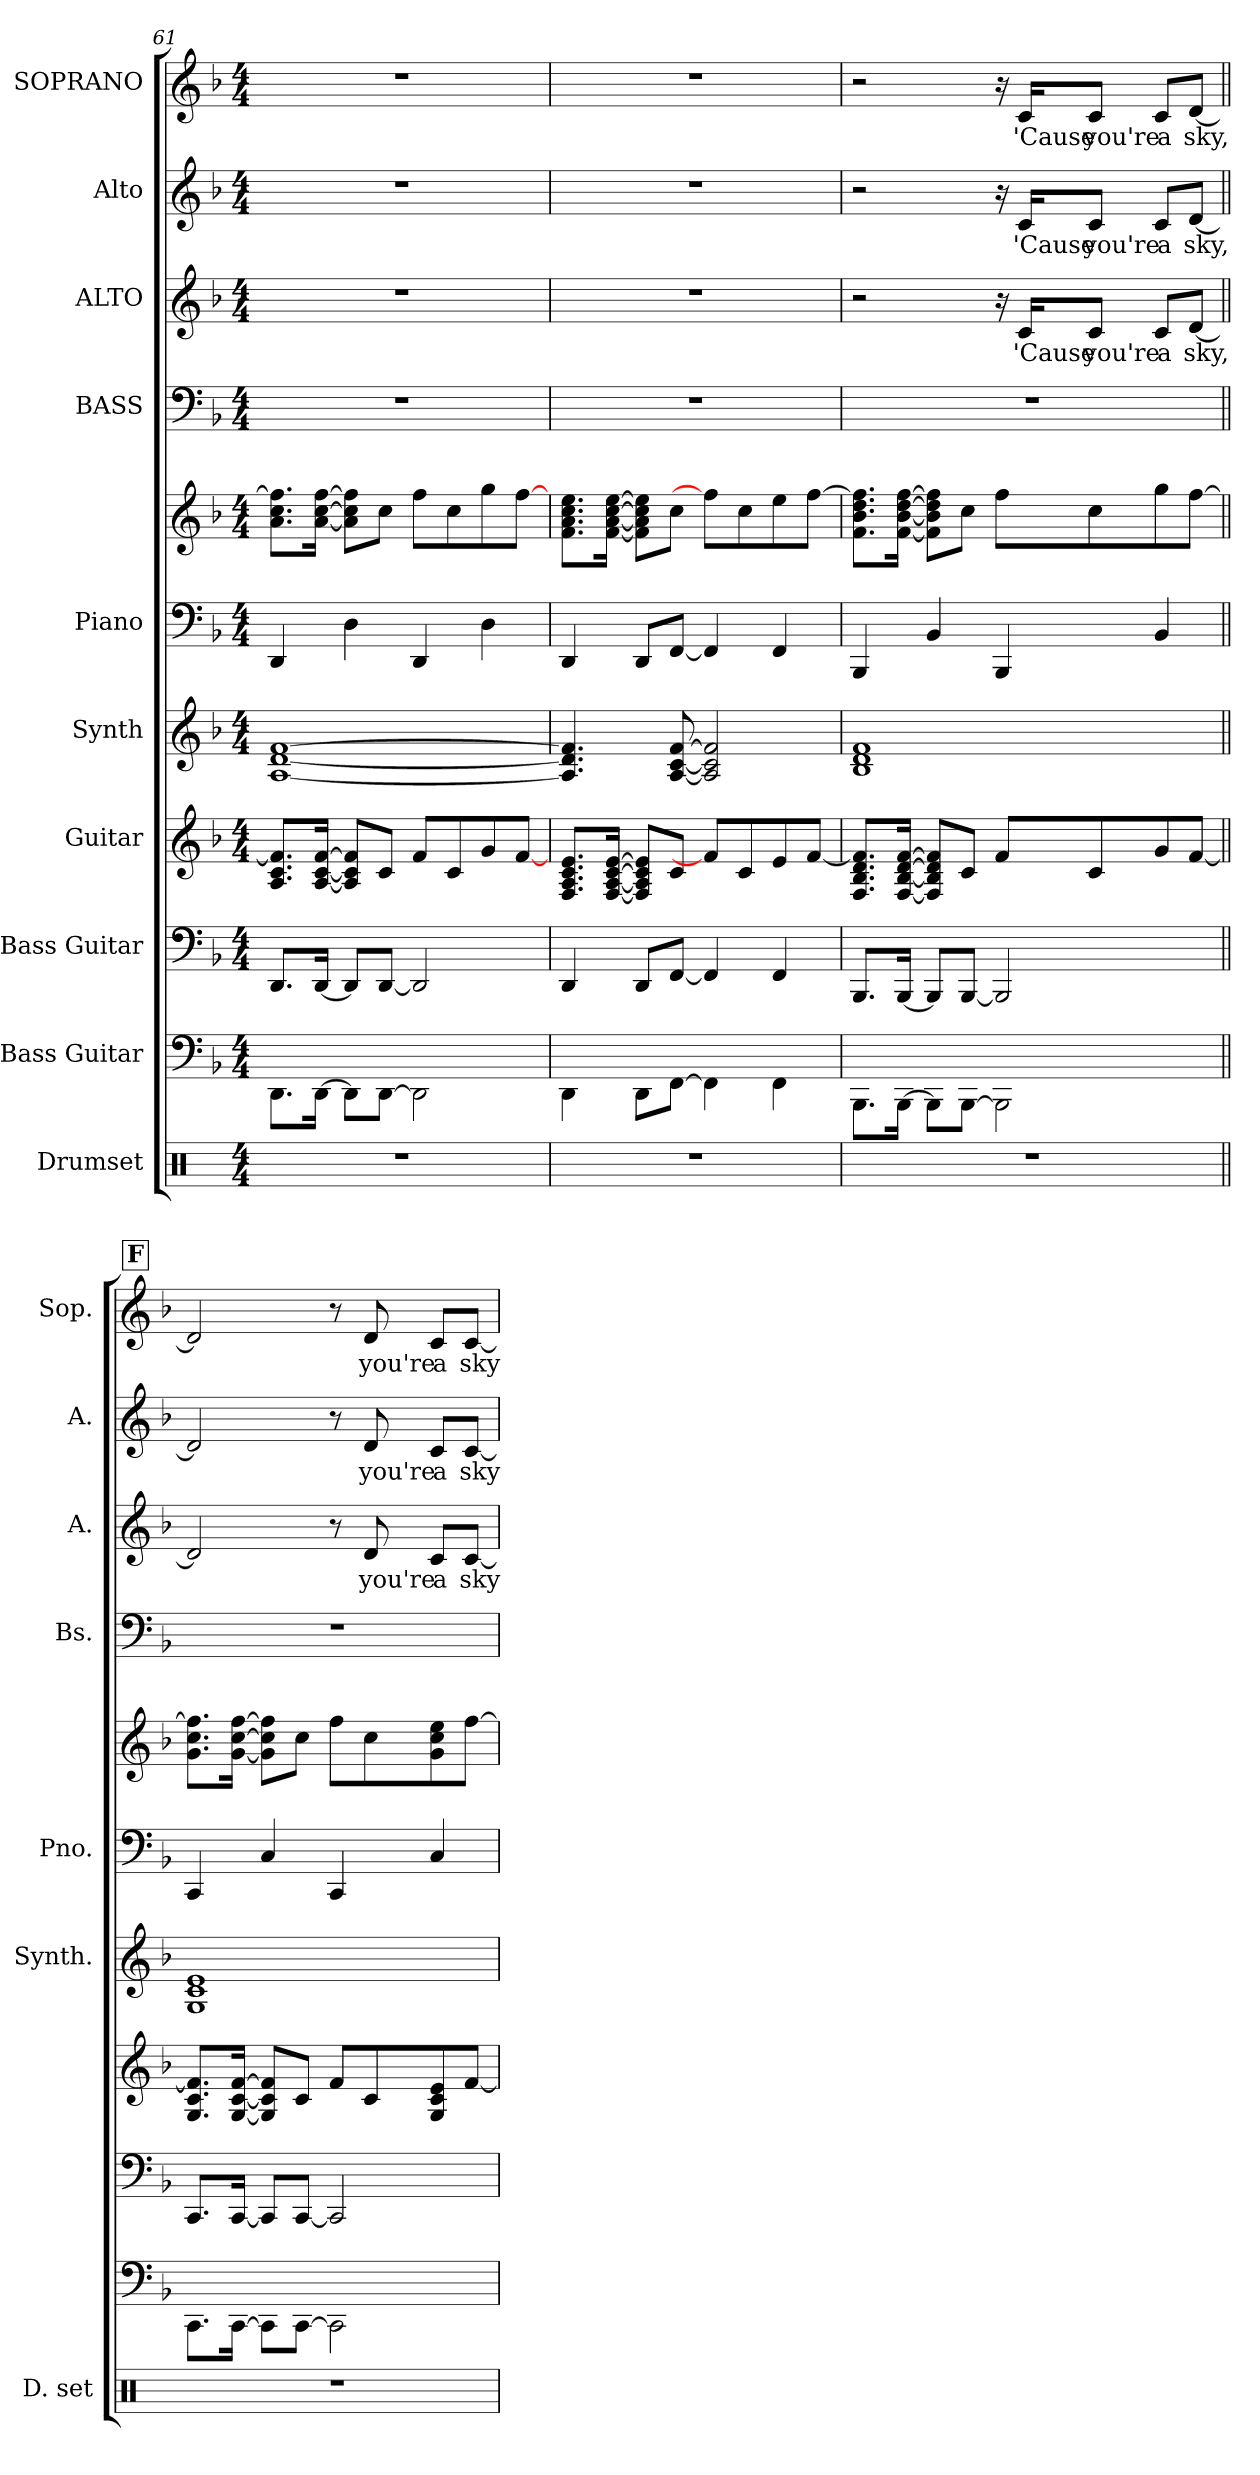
**kern	**kern	**kern	**kern	**kern	**kern	**kern	**kern	**kern	**text	**kern	**text	**kern	**text
*part10	*part9	*part8	*part7	*part6	*part5	*part5	*part4	*part3	*part3	*part2	*part2	*part1	*part1
*staff11	*staff10	*staff9	*staff8	*staff7	*staff6	*staff5	*staff4	*staff3	*staff3	*staff2	*staff2	*staff1	*staff1
*I"Drumset	*I"Bass Guitar	*I"Bass Guitar	*I"Guitar	*I"Synth	*I"Piano	*	*I"BASS	*I"ALTO	*	*I"Alto	*	*I"SOPRANO	*
*I'D. set	*	*	*	*I'Synth.	*I'Pno.	*	*I'Bs.	*I'A.	*	*I'A.	*	*I'Sop.	*
!!LO:PB:g=z
*clefX	*	*clefF4	*clefG2	*clefG2	*clefF4	*clefG2	*clefF4	*clefG2	*	*clefG2	*	*clefG2	*
*k[]	*k[b-]	*k[b-]	*k[b-]	*k[b-]	*k[b-]	*k[b-]	*k[b-]	*k[b-]	*	*k[b-]	*	*k[b-]	*
*	*d:	*d:	*d:	*d:	*d:	*d:	*d:	*d:	*	*d:	*	*d:	*
*M4/4	*M4/4	*M4/4	*M4/4	*M4/4	*M4/4	*M4/4	*M4/4	*M4/4	*	*M4/4	*	*M4/4	*
=61	=61	=61	=61	=61	=61	=61	=61	=61	=61	=61	=61	=61	=61
1r	8.DD\L	8.DD/L	8.A/ 8.c/ 8.f/]L	[1A [1d [1f	4DD/	8.a\ 8.cc\ 8.ff\]L	1r	1r	.	1r	.	1r	.
.	[16DD\Jk	[16DD/Jk	[16A/ [16c/ [16f/Jk	.	.	[16a\ [16cc\ [16ff\Jk	.	.	.	.	.	.	.
.	8DD\L]	8DD/L]	8A/] 8c/] 8f/]L	.	4D\	8a\] 8cc\] 8ff\]L	.	.	.	.	.	.	.
.	[8DD\J	[8DD/J	8c/J	.	.	8cc\J	.	.	.	.	.	.	.
.	2DD\]	2DD/]	8f/L	.	4DD/	8ff\L	.	.	.	.	.	.	.
.	.	.	8c/	.	.	8cc\	.	.	.	.	.	.	.
.	.	.	8g/	.	4D\	8gg\	.	.	.	.	.	.	.
.	.	.	[8f/J	.	.	[8ff\J	.	.	.	.	.	.	.
=62	=62	=62	=62	=62	=62	=62	=62	=62	=62	=62	=62	=62	=62
1r	4DD\	4DD/	8.F/ 8.A/ 8.c/ 8.e/L	4.A/] 4.d/] 4.f/]	4DD/	8.f\ 8.a\ 8.cc\ 8.ee\L	1r	1r	.	1r	.	1r	.
.	.	.	[16F/ [16A/ [16c/ [16e/Jk	.	.	[16f\ [16a\ [16cc\ [16ee\Jk	.	.	.	.	.	.	.
.	8DD\L	8DD/L	8F/] 8A/] 8c/] 8e/]L	.	8DD/L	8f\] 8a\] 8cc\] 8ee\]L	.	.	.	.	.	.	.
.	[8FF\J	[8FF/J	8c/J	[8A/ [8c/ [8f/	[8FF/J	8cc\J	.	.	.	.	.	.	.
.	4FF\]	4FF/]	8f/L]	2A/] 2c/] 2f/]	4FF/]	8ff\L]	.	.	.	.	.	.	.
.	.	.	8c/	.	.	8cc\	.	.	.	.	.	.	.
.	4FF\	4FF/	8e/	.	4FF/	8ee\	.	.	.	.	.	.	.
.	.	.	[8f/J	.	.	[8ff\J	.	.	.	.	.	.	.
=63	=63	=63	=63	=63	=63	=63	=63	=63	=63	=63	=63	=63	=63
1r	8.BBB-\L	8.BBB-/L	8.F/ 8.B-/ 8.d/ 8.f/]L	1B- 1d 1f	4BBB-/	8.f\ 8.b-\ 8.dd\ 8.ff\]L	1r	2r	.	2r	.	2r	.
.	[16BBB-\Jk	[16BBB-/Jk	[16F/ [16B-/ [16d/ [16f/Jk	.	.	[16f\ [16b-\ [16dd\ [16ff\Jk	.	.	.	.	.	.	.
.	8BBB-\L]	8BBB-/L]	8F/] 8B-/] 8d/] 8f/]L	.	4BB-/	8f\] 8b-\] 8dd\] 8ff\]L	.	.	.	.	.	.	.
.	[8BBB-\J	[8BBB-/J	8c/J	.	.	8cc\J	.	.	.	.	.	.	.
.	2BBB-\]	2BBB-/]	8f/L	.	4BBB-/	8ff\L	.	16r	.	16r	.	16r	.
!	!	!	!	!	!	!	!	!	!LO:LY:b	!	!LO:LY:b	!	!LO:LY:b
.	.	.	.	.	.	.	.	16c/KL	'Cause	16c/KL	'Cause	16c/KL	'Cause
!	!	!	!	!	!	!	!	!	!LO:LY:b	!	!LO:LY:b	!	!LO:LY:b
.	.	.	8c/	.	.	8cc\	.	8c/J	you're	8c/J	you're	8c/J	you're
!	!	!	!	!	!	!	!	!	!LO:LY:b	!	!LO:LY:b	!	!LO:LY:b
.	.	.	8g/	.	4BB-/	8gg\	.	8c/L	a	8c/L	a	8c/L	a
!	!	!	!	!	!	!	!	!	!LO:LY:b	!	!LO:LY:b	!	!LO:LY:b
.	.	.	[8f/J	.	.	[8ff\J	.	[8d/J	sky,	[8d/J	sky,	[8d/J	sky,
!!LO:PB:g=z
!!LO:REH:place=s1:a:fs=14:t=F
=64||	=64||	=64||	=64||	=64||	=64||	=64||	=64||	=64||	=64||	=64||	=64||	=64||	=64||
1r	8.CC\L	8.CC/L	8.G/ 8.c/ 8.f/]L	1G 1c 1e	4CC/	8.g\ 8.cc\ 8.ff\]L	1r	2d/]	.	2d/]	.	2d/]	.
.	[16CC\Jk	[16CC/Jk	[16G/ [16c/ [16f/Jk	.	.	[16g\ [16cc\ [16ff\Jk	.	.	.	.	.	.	.
.	8CC\L]	8CC/L]	8G/] 8c/] 8f/]L	.	4C/	8g\] 8cc\] 8ff\]L	.	.	.	.	.	.	.
.	[8CC\J	[8CC/J	8c/J	.	.	8cc\J	.	.	.	.	.	.	.
.	2CC\]	2CC/]	8f/L	.	4CC/	8ff\L	.	8r	.	8r	.	8r	.
!	!	!	!	!	!	!	!	!	!LO:LY:b	!	!LO:LY:b	!	!LO:LY:b
.	.	.	8c/	.	.	8cc\	.	8d/	you're	8d/	you're	8d/	you're
!	!	!	!	!	!	!	!	!	!LO:LY:b	!	!LO:LY:b	!	!LO:LY:b
.	.	.	8G/ 8c/ 8e/	.	4C/	8g\ 8cc\ 8ee\	.	8c/L	a	8c/L	a	8c/L	a
!	!	!	!	!	!	!	!	!	!LO:LY:b	!	!LO:LY:b	!	!LO:LY:b
.	.	.	[8f/J	.	.	[8ff\J	.	[8c/J	sky	[8c/J	sky	[8c/J	sky
=	=	=	=	=	=	=	=	=	=	=	=	=	=
*-	*-	*-	*-	*-	*-	*-	*-	*-	*-	*-	*-	*-	*-
